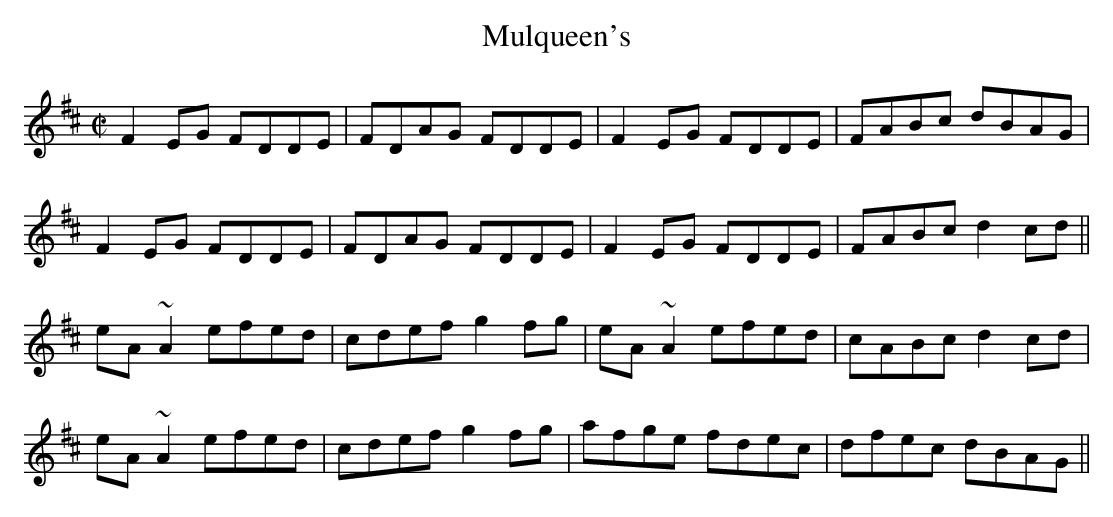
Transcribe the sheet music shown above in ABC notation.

X:1
T:Mulqueen's
M:C|
L:1/8
K:D
F2EG FDDE|FDAG FDDE|F2 EG FDDE|FABc dBAG|
F2EG FDDE|FDAG FDDE|F2 EG FDDE|FABc d2cd||
eA~A2 efed|cdef g2fg|eA~A2 efed|cABc d2cd|
eA~A2 efed|cdef g2fg|afge fdec|dfec dBAG||
